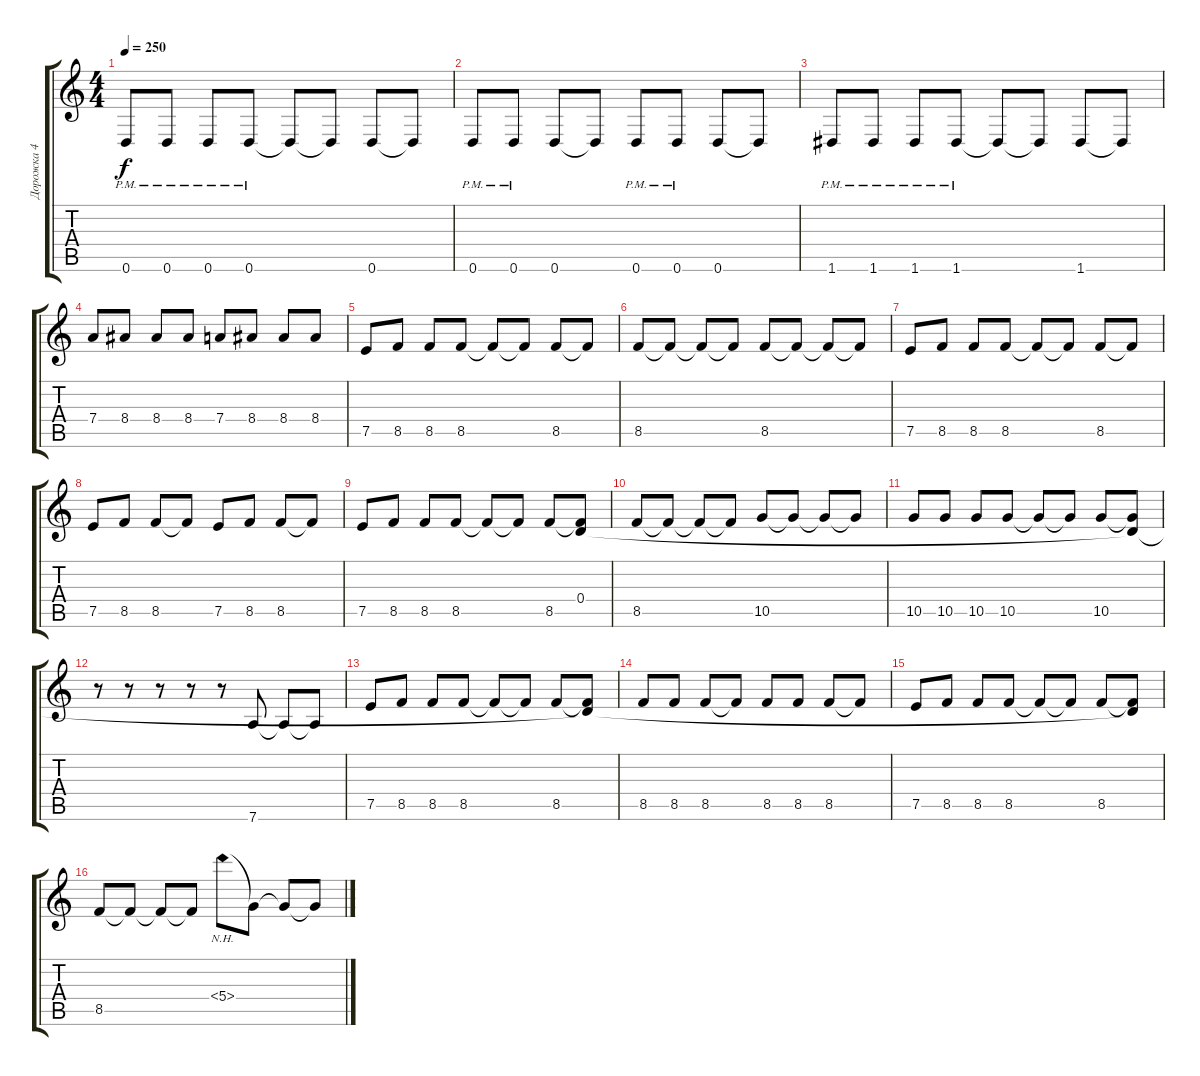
\track ("Дорожка 4" "Дорожка 4") {instrument distortionguitar}
\staff {score tabs}
\tuning (E4 B3 G3 D3 A2 D2) {hide}
\ts (4 4)
\tempo 250
\clef g2
\ks c
0.6{pm}.8{dy f} 0.6{pm}.8 0.6{pm}.8 0.6{pm}.8 0.6{t}.8 0.6{t}.8 0.6.8 0.6{t}.8 |
0.6{pm}.8 0.6{pm}.8 0.6.8 0.6{t}.8 0.6{pm}.8 0.6{pm}.8 0.6.8 0.6{t}.8 |
1.6{pm}.8 1.6{pm}.8 1.6{pm}.8 1.6{pm}.8 1.6{t}.8 1.6{t}.8 1.6.8 1.6{t}.8 |
7.4.8 8.4.8 8.4.8 8.4.8 7.4.8 8.4.8 8.4.8 8.4.8 |
7.5.8 8.5.8 8.5.8 8.5.8 8.5{t}.8 8.5{t}.8 8.5.8 8.5{t}.8 |
8.5.8 8.5{t}.8 8.5{t}.8 8.5{t}.8 8.5.8 8.5{t}.8 8.5{t}.8 8.5{t}.8 |
7.5.8 8.5.8 8.5.8 8.5.8 8.5{t}.8 8.5{t}.8 8.5.8 8.5{t}.8 |
7.5.8 8.5.8 8.5.8 8.5{t}.8 7.5.8 8.5.8 8.5.8 8.5{t}.8 |
7.5.8 8.5.8 8.5.8 8.5.8 8.5{t}.8 8.5{t}.8 8.5.8 (0.4 8.5{t}).8 |
8.5.8 8.5{t}.8 8.5{t}.8 8.5{t}.8 10.5.8 10.5{t}.8 10.5{t}.8 10.5{t}.8 |
10.5.8 10.5.8 10.5.8 10.5.8 10.5{t}.8 10.5{t}.8 10.5.8 (0.4{t} 10.5{t}).8 |
r.8 r.8 r.8 r.8 r.8{instrument guitarfretnoise} 7.6.8 7.6{t}.8 7.6{t}.8 |
7.5.8{instrument distortionguitar} 8.5.8 8.5.8 8.5.8 8.5{t}.8 8.5{t}.8 8.5.8 (0.4{t} 8.5{t}).8 |
8.5.8 8.5.8 8.5.8 8.5{t}.8 8.5.8 8.5.8 8.5.8 8.5{t}.8 |
7.5.8 8.5.8 8.5.8 8.5.8 8.5{t}.8 8.5{t}.8 8.5.8 (0.4{t} 8.5{t}).8 |
8.5.8 8.5{t}.8 8.5{t}.8 8.5{t}.8 5.4{nh}.8 5.4{t}.8 5.4{t}.8 5.4{t}.8
